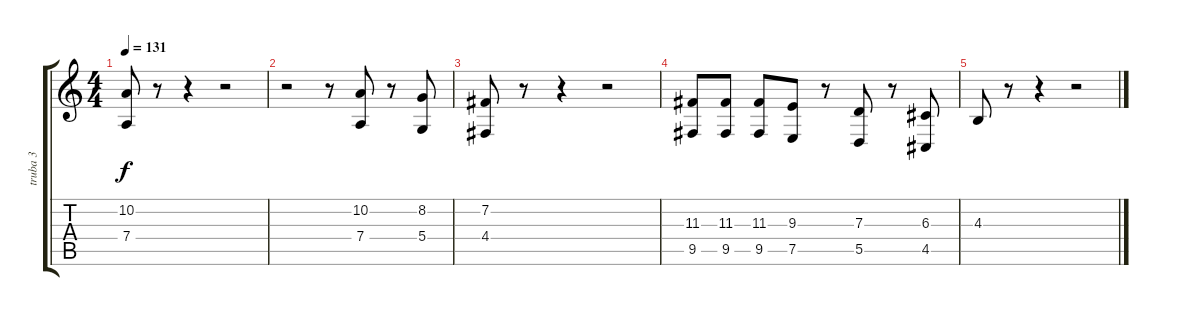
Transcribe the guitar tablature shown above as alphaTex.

\track ("truba 3" "truba 3") {instrument sopranosax}
\staff {score tabs}
\tuning (E4 B3 G3 D3 A2 E2) {hide}
\ts (4 4)
\tempo 131
\clef g2
\ks c
(10.2 7.4).8{dy f} r.8 r.4 r.2 |
r.2 r.8 (10.2 7.4).8 r.8 (8.2 5.4).8 |
(7.2 4.4).8 r.8 r.4 r.2 |
(11.3 9.5).8 (11.3 9.5).8 (11.3 9.5).8 (9.3 7.5).8 r.8 (7.3 5.5).8 r.8 (6.3 4.5).8 |
4.3.8 r.8 r.4 r.2
